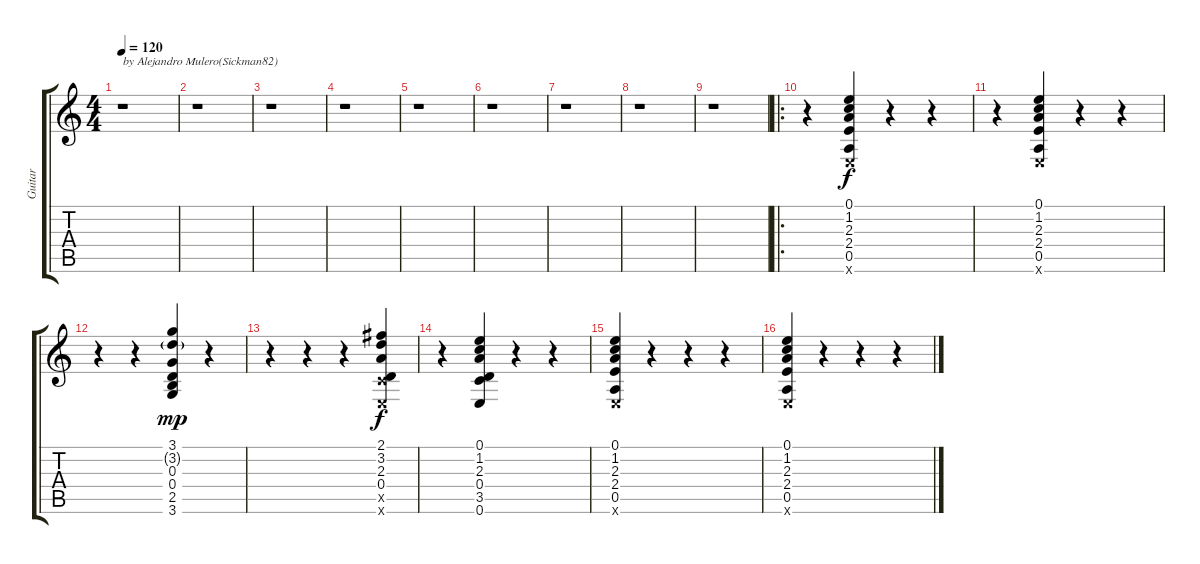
\track ("Guitar" "Guitar") {instrument electricguitarjazz}
\staff {score tabs}
\tuning (E4 B3 G3 D3 A2 E2) {hide}
\ts (4 4)
\tempo 120
\clef g2
\ks c
r.1{txt "by Alejandro Mulero(Sickman82)" dy f instrument electricguitarjazz} |
r.1 |
r.1 |
r.1 |
r.1 |
r.1 |
r.1 |
r.1 |
r.1 |
\ro
r.4 (0.1 1.2 2.3 2.4 0.5 0.6{x}).4 r.4 r.4 |
r.4 (0.1 1.2 2.3 2.4 0.5 0.6{x}).4 r.4 r.4 |
r.4 r.4 (3.1 3.2{g} 0.3 0.4 2.5 3.6).4{dy mp} r.4 |
r.4 r.4 r.4 (2.1 3.2 2.3 0.4 3.5{x} 0.6{x}).4{dy f} |
r.4 (0.1 1.2 2.3 0.4 3.5 0.6).4 r.4 r.4 |
(0.1 1.2 2.3 2.4 0.5 0.6{x}).4 r.4 r.4 r.4 |
(0.1 1.2 2.3 2.4 0.5 0.6{x}).4 r.4 r.4 r.4
